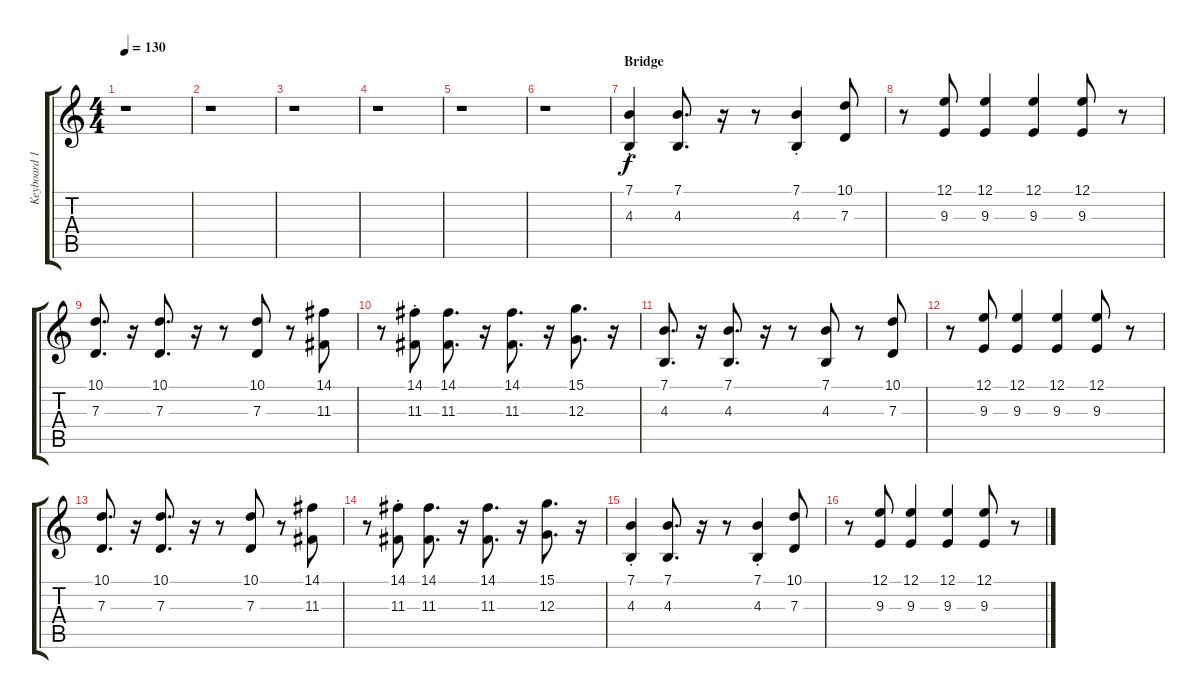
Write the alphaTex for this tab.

\track ("Keyboard 1" "Keyboard 1") {instrument lead5charang}
\staff {score tabs}
\tuning (E4 B3 G3 D3 A2 E2) {hide}
\ts (4 4)
\tempo 130
\clef g2
\ks c
r.1{dy f} |
r.1 |
r.1 |
r.1 |
r.1 |
r.1 |
\section ("" "Bridge")
(7.1{st} 4.3{st}).4 (7.1 4.3).8{d} r.16 r.8 (7.1{st} 4.3{st}).4 (10.1 7.3).8 |
r.8 (12.1 9.3).8 (12.1 9.3).4 (12.1 9.3).4 (12.1 9.3).8 r.8 |
(10.1 7.3).8{d} r.16 (10.1 7.3).8{d} r.16 r.8 (10.1 7.3).8 r.8 (14.1 11.3).8 |
r.8 (14.1{st} 11.3{st}).8 (14.1 11.3).8{d} r.16 (14.1 11.3).8{d} r.16 (15.1 12.3).8{d} r.16 |
(7.1 4.3).8{d} r.16 (7.1 4.3).8{d} r.16 r.8 (7.1 4.3).8 r.8 (10.1 7.3).8 |
r.8 (12.1 9.3).8 (12.1 9.3).4 (12.1 9.3).4 (12.1 9.3).8 r.8 |
(10.1 7.3).8{d} r.16 (10.1 7.3).8{d} r.16 r.8 (10.1 7.3).8 r.8 (14.1 11.3).8 |
r.8 (14.1{st} 11.3{st}).8 (14.1 11.3).8{d} r.16 (14.1 11.3).8{d} r.16 (15.1 12.3).8{d} r.16 |
(7.1{st} 4.3{st}).4 (7.1 4.3).8{d} r.16 r.8 (7.1{st} 4.3{st}).4 (10.1 7.3).8 |
r.8 (12.1 9.3).8 (12.1 9.3).4 (12.1 9.3).4 (12.1 9.3).8 r.8
